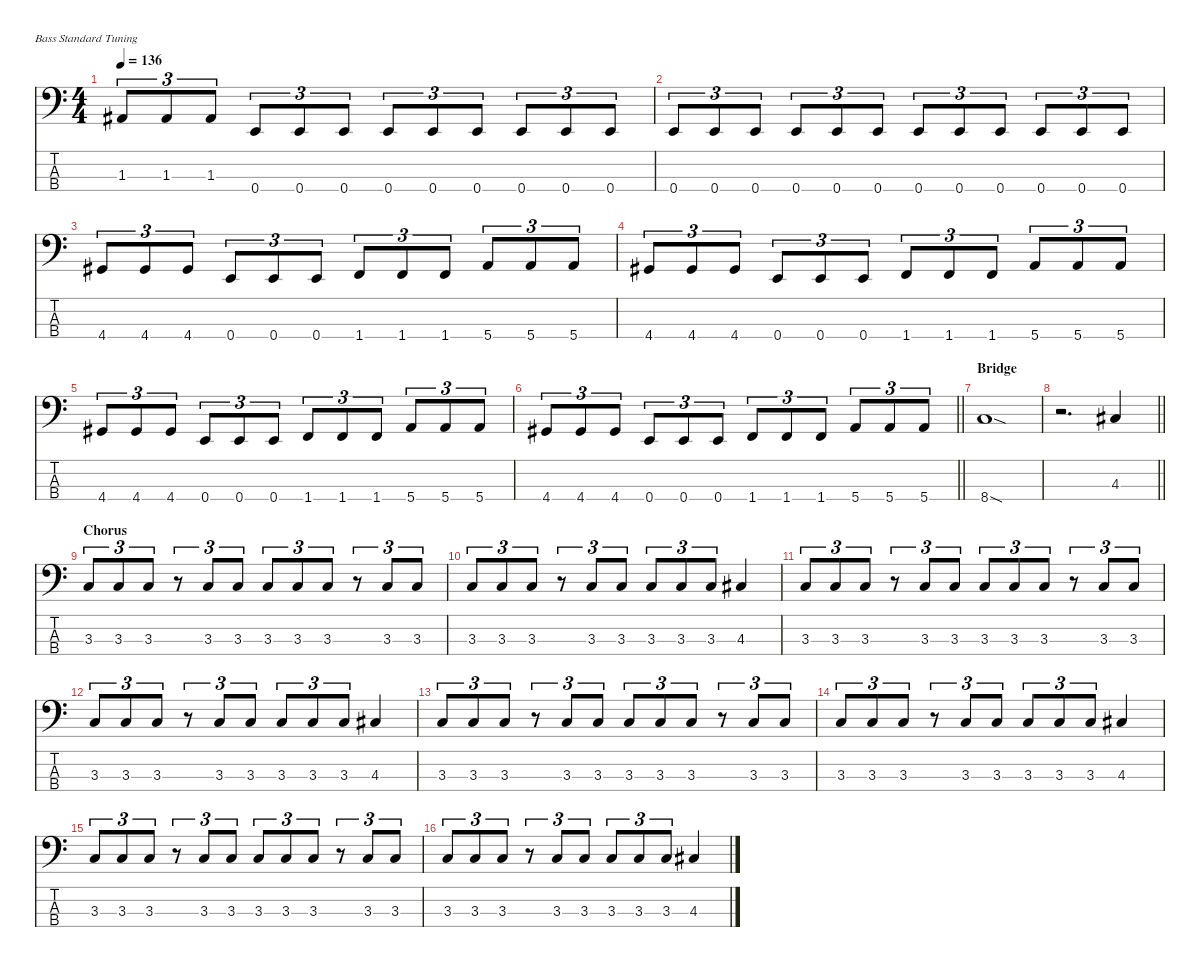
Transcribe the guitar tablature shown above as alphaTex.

\defaultSystemsLayout 4
\hideDynamics
\bracketExtendMode nobrackets
\singleTrackTrackNamePolicy hidden
\multiTrackTrackNamePolicy hidden
\firstSystemTrackNameMode fullname
\firstSystemTrackNameOrientation horizontal
\otherSystemsTrackNameOrientation horizontal
\track ("Bass" "el.bs.") {instrument electricbassfinger}
\staff {score tabs}
\tuning (G2 D2 A1 E1)
\ts (4 4)
\tempo 136
\clef f4
\ks c
1.3{acc #}.8{tu (3 2) dy f beam Up} 1.3{acc #}.8{tu (3 2) beam Up} 1.3{acc #}.8{tu (3 2) beam Up} 0.4.8{tu (3 2) beam Up} 0.4.8{tu (3 2) beam Up} 0.4.8{tu (3 2) beam Up} 0.4.8{tu (3 2) beam Up} 0.4.8{tu (3 2) beam Up} 0.4.8{tu (3 2) beam Up} 0.4.8{tu (3 2) beam Up} 0.4.8{tu (3 2) beam Up} 0.4.8{tu (3 2) beam Up} |
0.4.8{tu (3 2) beam Up} 0.4.8{tu (3 2) beam Up} 0.4.8{tu (3 2) beam Up} 0.4.8{tu (3 2) beam Up} 0.4.8{tu (3 2) beam Up} 0.4.8{tu (3 2) beam Up} 0.4.8{tu (3 2) beam Up} 0.4.8{tu (3 2) beam Up} 0.4.8{tu (3 2) beam Up} 0.4.8{tu (3 2) beam Up} 0.4.8{tu (3 2) beam Up} 0.4.8{tu (3 2) beam Up} |
4.4{acc #}.8{tu (3 2) beam Up} 4.4{acc #}.8{tu (3 2) beam Up} 4.4{acc #}.8{tu (3 2) beam Up} 0.4.8{tu (3 2) beam Up} 0.4.8{tu (3 2) beam Up} 0.4.8{tu (3 2) beam Up} 1.4.8{tu (3 2) beam Up} 1.4.8{tu (3 2) beam Up} 1.4.8{tu (3 2) beam Up} 5.4.8{tu (3 2) beam Up} 5.4.8{tu (3 2) beam Up} 5.4.8{tu (3 2) beam Up} |
4.4{acc #}.8{tu (3 2) beam Up} 4.4{acc #}.8{tu (3 2) beam Up} 4.4{acc #}.8{tu (3 2) beam Up} 0.4.8{tu (3 2) beam Up} 0.4.8{tu (3 2) beam Up} 0.4.8{tu (3 2) beam Up} 1.4.8{tu (3 2) beam Up} 1.4.8{tu (3 2) beam Up} 1.4.8{tu (3 2) beam Up} 5.4.8{tu (3 2) beam Up} 5.4.8{tu (3 2) beam Up} 5.4.8{tu (3 2) beam Up} |
4.4{acc #}.8{tu (3 2) beam Up} 4.4{acc #}.8{tu (3 2) beam Up} 4.4{acc #}.8{tu (3 2) beam Up} 0.4.8{tu (3 2) beam Up} 0.4.8{tu (3 2) beam Up} 0.4.8{tu (3 2) beam Up} 1.4.8{tu (3 2) beam Up} 1.4.8{tu (3 2) beam Up} 1.4.8{tu (3 2) beam Up} 5.4.8{tu (3 2) beam Up} 5.4.8{tu (3 2) beam Up} 5.4.8{tu (3 2) beam Up} |
\barLineRight lightlight
4.4{acc #}.8{tu (3 2) beam Up} 4.4{acc #}.8{tu (3 2) beam Up} 4.4{acc #}.8{tu (3 2) beam Up} 0.4.8{tu (3 2) beam Up} 0.4.8{tu (3 2) beam Up} 0.4.8{tu (3 2) beam Up} 1.4.8{tu (3 2) beam Up} 1.4.8{tu (3 2) beam Up} 1.4.8{tu (3 2) beam Up} 5.4.8{tu (3 2) beam Up} 5.4.8{tu (3 2) beam Up} 5.4.8{tu (3 2) beam Up} |
\section ("" "Bridge")
8.4{sod}.1{beam Up} |
\barLineRight lightlight
r.2{d beam Down} 4.3{acc #}.4{beam Up} |
\section ("" "Chorus")
3.3.8{tu (3 2) beam Up} 3.3.8{tu (3 2) beam Up} 3.3.8{tu (3 2) beam Up} r.8{tu (3 2) beam Up} 3.3.8{tu (3 2) beam Up} 3.3.8{tu (3 2) beam Up} 3.3.8{tu (3 2) beam Up} 3.3.8{tu (3 2) beam Up} 3.3.8{tu (3 2) beam Up} r.8{tu (3 2) beam Up} 3.3.8{tu (3 2) beam Up} 3.3.8{tu (3 2) beam Up} |
3.3.8{tu (3 2) beam Up} 3.3.8{tu (3 2) beam Up} 3.3.8{tu (3 2) beam Up} r.8{tu (3 2) beam Up} 3.3.8{tu (3 2) beam Up} 3.3.8{tu (3 2) beam Up} 3.3.8{tu (3 2) beam Up} 3.3.8{tu (3 2) beam Up} 3.3.8{tu (3 2) beam Up} 4.3{acc #}.4{beam Up} |
3.3.8{tu (3 2) beam Up} 3.3.8{tu (3 2) beam Up} 3.3.8{tu (3 2) beam Up} r.8{tu (3 2) beam Up} 3.3.8{tu (3 2) beam Up} 3.3.8{tu (3 2) beam Up} 3.3.8{tu (3 2) beam Up} 3.3.8{tu (3 2) beam Up} 3.3.8{tu (3 2) beam Up} r.8{tu (3 2) beam Up} 3.3.8{tu (3 2) beam Up} 3.3.8{tu (3 2) beam Up} |
3.3.8{tu (3 2) beam Up} 3.3.8{tu (3 2) beam Up} 3.3.8{tu (3 2) beam Up} r.8{tu (3 2) beam Up} 3.3.8{tu (3 2) beam Up} 3.3.8{tu (3 2) beam Up} 3.3.8{tu (3 2) beam Up} 3.3.8{tu (3 2) beam Up} 3.3.8{tu (3 2) beam Up} 4.3{acc #}.4{beam Up} |
3.3.8{tu (3 2) beam Up} 3.3.8{tu (3 2) beam Up} 3.3.8{tu (3 2) beam Up} r.8{tu (3 2) beam Up} 3.3.8{tu (3 2) beam Up} 3.3.8{tu (3 2) beam Up} 3.3.8{tu (3 2) beam Up} 3.3.8{tu (3 2) beam Up} 3.3.8{tu (3 2) beam Up} r.8{tu (3 2) beam Up} 3.3.8{tu (3 2) beam Up} 3.3.8{tu (3 2) beam Up} |
3.3.8{tu (3 2) beam Up} 3.3.8{tu (3 2) beam Up} 3.3.8{tu (3 2) beam Up} r.8{tu (3 2) beam Up} 3.3.8{tu (3 2) beam Up} 3.3.8{tu (3 2) beam Up} 3.3.8{tu (3 2) beam Up} 3.3.8{tu (3 2) beam Up} 3.3.8{tu (3 2) beam Up} 4.3{acc #}.4{beam Up} |
3.3.8{tu (3 2) beam Up} 3.3.8{tu (3 2) beam Up} 3.3.8{tu (3 2) beam Up} r.8{tu (3 2) beam Up} 3.3.8{tu (3 2) beam Up} 3.3.8{tu (3 2) beam Up} 3.3.8{tu (3 2) beam Up} 3.3.8{tu (3 2) beam Up} 3.3.8{tu (3 2) beam Up} r.8{tu (3 2) beam Up} 3.3.8{tu (3 2) beam Up} 3.3.8{tu (3 2) beam Up} |
3.3.8{tu (3 2) beam Up} 3.3.8{tu (3 2) beam Up} 3.3.8{tu (3 2) beam Up} r.8{tu (3 2) beam Up} 3.3.8{tu (3 2) beam Up} 3.3.8{tu (3 2) beam Up} 3.3.8{tu (3 2) beam Up} 3.3.8{tu (3 2) beam Up} 3.3.8{tu (3 2) beam Up} 4.3{acc #}.4{beam Up}
